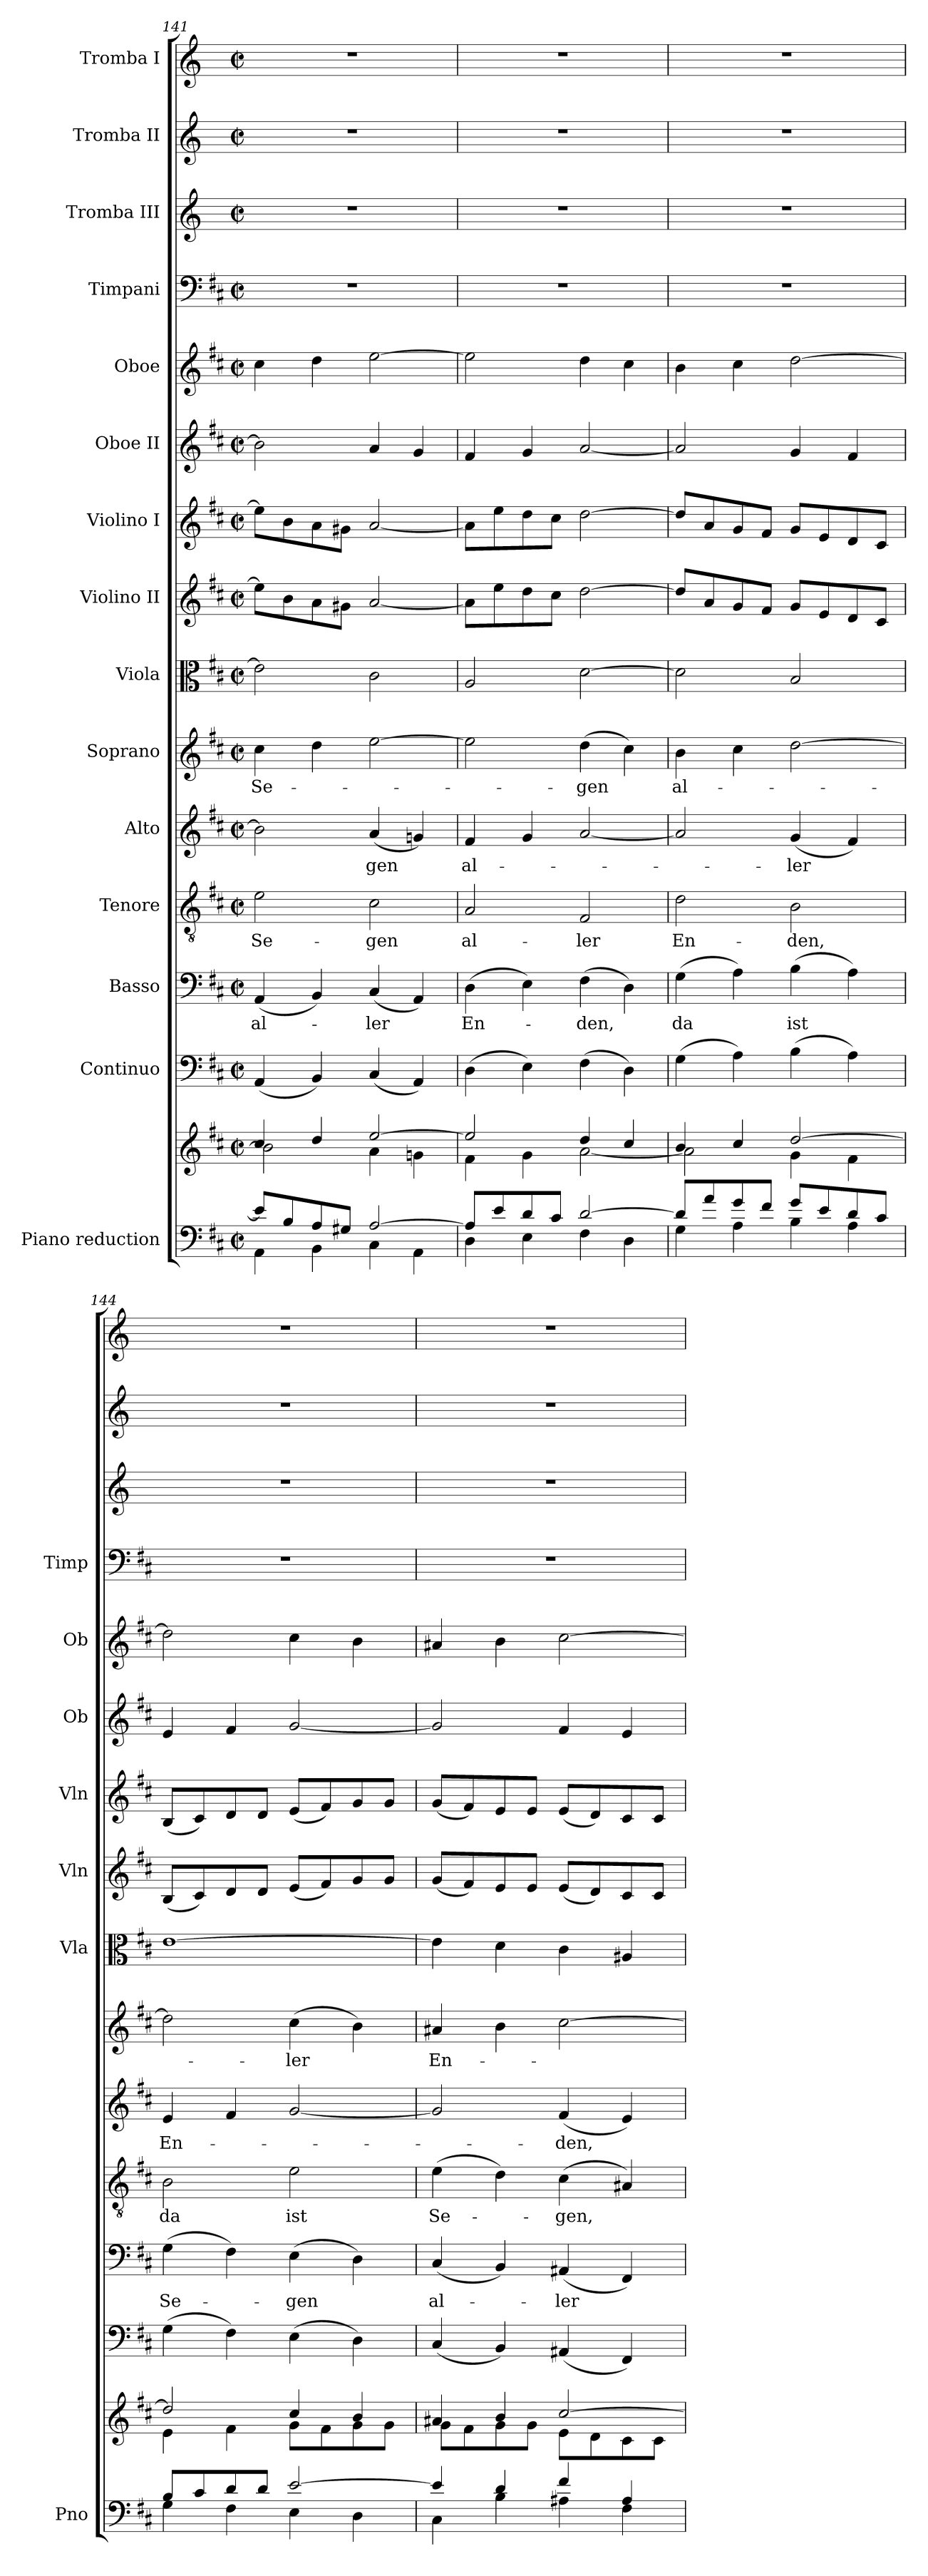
**kern	**kern	**kern	**kern	**text	**kern	**text	**kern	**text	**kern	**text	**kern	**kern	**kern	**kern	**kern	**kern	**kern	**kern	**kern
*part15	*part15	*part14	*part13	*part13	*part12	*part12	*part11	*part11	*part10	*part10	*part9	*part8	*part7	*part6	*part5	*part4	*part3	*part2	*part1
*staff16	*staff15	*staff14	*staff13	*staff13	*staff12	*staff12	*staff11	*staff11	*staff10	*staff10	*staff9	*staff8	*staff7	*staff6	*staff5	*staff4	*staff3	*staff2	*staff1
*I"Piano reduction	*	*I"Continuo	*I"Basso	*	*I"Tenore	*	*I"Alto	*	*I"Soprano	*	*I"Viola	*I"Violino II	*I"Violino I	*I"Oboe II	*I"Oboe	*I"Timpani	*I"Tromba III	*I"Tromba II	*I"Tromba I
*I'Pno	*	*	*	*	*	*	*	*	*	*	*I'Vla	*I'Vln	*I'Vln	*I'Ob	*I'Ob	*I'Timp	*	*	*
*clefF4	*clefG2	*clefF4	*clefF4	*	*clefGv2	*	*clefG2	*	*clefG2	*	*clefC3	*clefG2	*clefG2	*clefG2	*clefG2	*clefF4	*clefG2	*clefG2	*clefG2
*	*	*	*	*	*	*	*	*	*	*	*	*	*	*	*	*	*ITrd-1c-2	*ITrd-1c-2	*ITrd-1c-2
*k[f#c#]	*k[f#c#]	*k[f#c#]	*k[f#c#]	*	*k[f#c#]	*	*k[f#c#]	*	*k[f#c#]	*	*k[f#c#]	*k[f#c#]	*k[f#c#]	*k[f#c#]	*k[f#c#]	*k[f#c#]	*k[f#c#]	*k[f#c#]	*k[f#c#]
*M2/2	*M2/2	*M2/2	*M2/2	*	*M2/2	*	*M2/2	*	*M2/2	*	*M2/2	*M2/2	*M2/2	*M2/2	*M2/2	*M2/2	*M2/2	*M2/2	*M2/2
*met(c|)	*met(c|)	*met(c|)	*met(c|)	*	*met(c|)	*	*met(c|)	*	*met(c|)	*	*met(c|)	*met(c|)	*met(c|)	*met(c|)	*met(c|)	*met(c|)	*met(c|)	*met(c|)	*met(c|)
=141	=141	=141	=141	=141	=141	=141	=141	=141	=141	=141	=141	=141	=141	=141	=141	=141	=141	=141	=141
*^	*^	*	*	*	*	*	*	*	*	*	*	*	*	*	*	*	*	*	*
!	!	!	!	!	!	!LO:LY:b	!	!LO:LY:b	!	!	!	!LO:LY:b	!	!	!	!	!	!	!	!	!
8e/L]	4AA\	4cc#/	2b\]	(4AA/	(4AA/	al-	2e\	Se-	2b\]	.	4cc#\	Se-	2e\]	8ee\L]	8ee\L]	2b\]	4cc#\	1r	1r	1r	1r
8B/	.	.	.	.	.	.	.	.	.	.	.	.	.	8b\	8b\	.	.	.	.	.	.
8A/	4BB\	4dd/	.	4BB/)	4BB/)	.	.	.	.	.	4dd\	.	.	8a\	8a\	.	4dd\	.	.	.	.
8G#X/J	.	.	.	.	.	.	.	.	.	.	.	.	.	8g#X\J	8g#X\J	.	.	.	.	.	.
!	!	!	!	!	!	!LO:LY:b	!	!LO:LY:b	!	!LO:LY:b	!	!	!	!	!	!	!	!	!	!	!
[2A/	4C#\	[2ee/	4a\	(4C#/	(4C#/	-ler	2c#\	-gen	(4a/	-gen	[2ee\	.	2c#\	[2a/	[2a/	4a/	[2ee\	.	.	.	.
.	4AA\	.	4gn\	4AA/)	4AA/)	.	.	.	4gn/)	.	.	.	.	.	.	4g/	.	.	.	.	.
=142	=142	=142	=142	=142	=142	=142	=142	=142	=142	=142	=142	=142	=142	=142	=142	=142	=142	=142	=142	=142	=142
!	!	!	!	!	!	!LO:LY:b	!	!LO:LY:b	!	!LO:LY:b	!	!	!	!	!	!	!	!	!	!	!
8A/L]	4D\	2ee/]	4f#\	(4D\	(4D\	En-	2A/	al-	4f#/	al-	2ee\]	.	2A/	8a\L]	8a\L]	4f#/	2ee\]	1r	1r	1r	1r
8e/	.	.	.	.	.	.	.	.	.	.	.	.	.	8ee\	8ee\	.	.	.	.	.	.
8d/	4E\	.	4g\	4E\)	4E\)	.	.	.	4g/	.	.	.	.	8dd\	8dd\	4g/	.	.	.	.	.
8c#/J	.	.	.	.	.	.	.	.	.	.	.	.	.	8cc#\J	8cc#\J	.	.	.	.	.	.
!	!	!	!	!	!	!LO:LY:b	!	!LO:LY:b	!	!	!	!LO:LY:b	!	!	!	!	!	!	!	!	!
[2d/	4F#\	4dd/	[2a\	(4F#\	(4F#\	-den,	2F#/	-ler	[2a/	.	(4dd\	-gen	[2d\	[2dd\	[2dd\	[2a/	4dd\	.	.	.	.
.	4D\	4cc#/	.	4D\)	4D\)	.	.	.	.	.	4cc#\)	.	.	.	.	.	4cc#\	.	.	.	.
=143	=143	=143	=143	=143	=143	=143	=143	=143	=143	=143	=143	=143	=143	=143	=143	=143	=143	=143	=143	=143	=143
!	!	!	!	!	!	!LO:LY:b	!	!LO:LY:b	!	!	!	!LO:LY:b	!	!	!	!	!	!	!	!	!
8d/L]	4G\	4b/	2a\]	(4G\	(4G\	da	2d\	En-	2a/]	.	4b\	al-	2d\]	8dd/L]	8dd/L]	2a/]	4b\	1r	1r	1r	1r
8a/	.	.	.	.	.	.	.	.	.	.	.	.	.	8a/	8a/	.	.	.	.	.	.
8g/	4A\	4cc#/	.	4A\)	4A\)	.	.	.	.	.	4cc#\	.	.	8g/	8g/	.	4cc#\	.	.	.	.
8f#/J	.	.	.	.	.	.	.	.	.	.	.	.	.	8f#/J	8f#/J	.	.	.	.	.	.
!	!	!	!	!	!	!LO:LY:b	!	!LO:LY:b	!	!LO:LY:b	!	!	!	!	!	!	!	!	!	!	!
8g/L	4B\	[2dd/	4g\	(4B\	(4B\	ist	2B\	-den,	(4g/	-ler	[2dd\	.	2B/	8g/L	8g/L	4g/	[2dd\	.	.	.	.
8e/	.	.	.	.	.	.	.	.	.	.	.	.	.	8e/	8e/	.	.	.	.	.	.
8d/	4A\	.	4f#\	4A\)	4A\)	.	.	.	4f#/)	.	.	.	.	8d/	8d/	4f#/	.	.	.	.	.
8c#/J	.	.	.	.	.	.	.	.	.	.	.	.	.	8c#/J	8c#/J	.	.	.	.	.	.
=144	=144	=144	=144	=144	=144	=144	=144	=144	=144	=144	=144	=144	=144	=144	=144	=144	=144	=144	=144	=144	=144
!	!	!	!	!	!	!LO:LY:b	!	!LO:LY:b	!	!LO:LY:b	!	!	!	!	!	!	!	!	!	!	!
8B/L	4G\	2dd/]	4e\	(4G\	(4G\	Se-	2B\	da	4e/	En-	2dd\]	.	[1e	(8B/L	(8B/L	4e/	2dd\]	1r	1r	1r	1r
8c#/	.	.	.	.	.	.	.	.	.	.	.	.	.	8c#/)	8c#/)	.	.	.	.	.	.
8d/	4F#\	.	4f#\	4F#\)	4F#\)	.	.	.	4f#/	.	.	.	.	8d/	8d/	4f#/	.	.	.	.	.
8d/J	.	.	.	.	.	.	.	.	.	.	.	.	.	8d/J	8d/J	.	.	.	.	.	.
!	!	!	!	!	!	!LO:LY:b	!	!LO:LY:b	!	!	!	!LO:LY:b	!	!	!	!	!	!	!	!	!
[2e/	4E\	4cc#/	8g\L	(4E\	(4E\	-gen	2e\	ist	[2g/	.	(4cc#\	-ler	.	(8e/L	(8e/L	[2g/	4cc#\	.	.	.	.
.	.	.	8f#\	.	.	.	.	.	.	.	.	.	.	8f#/)	8f#/)	.	.	.	.	.	.
.	4D\	4b/	8g\	4D\)	4D\)	.	.	.	.	.	4b\)	.	.	8g/	8g/	.	4b\	.	.	.	.
.	.	.	8g\J	.	.	.	.	.	.	.	.	.	.	8g/J	8g/J	.	.	.	.	.	.
!!LO:PB:g=z
=145	=145	=145	=145	=145	=145	=145	=145	=145	=145	=145	=145	=145	=145	=145	=145	=145	=145	=145	=145	=145	=145
!	!	!	!	!	!	!LO:LY:b	!	!LO:LY:b	!	!	!	!LO:LY:b	!	!	!	!	!	!	!	!	!
4e/]	4C#\	4a#X/	8g\L	(4C#/	(4C#/	al-	(4e\	Se-	2g/]	.	4a#X/	En-	4e\]	(8g/L	(8g/L	2g/]	4a#X/	1r	1r	1r	1r
.	.	.	8f#\	.	.	.	.	.	.	.	.	.	.	8f#/)	8f#/)	.	.	.	.	.	.
4d/	4B\	4b/	8g\	4BB/)	4BB/)	.	4d\)	.	.	.	4b\	.	4d\	8e/	8e/	.	4b\	.	.	.	.
.	.	.	8g\J	.	.	.	.	.	.	.	.	.	.	8e/J	8e/J	.	.	.	.	.	.
!	!	!	!	!	!	!LO:LY:b	!	!LO:LY:b	!	!LO:LY:b	!	!	!	!	!	!	!	!	!	!	!
4f#/	4A#X\	[2cc#/	8e\L	(4AA#X/	(4AA#X/	-ler	(4c#\	-gen,	(4f#/	-den,	[2cc#\	.	4c#\	(8e/L	(8e/L	4f#/	[2cc#\	.	.	.	.
.	.	.	8d\	.	.	.	.	.	.	.	.	.	.	8d/)	8d/)	.	.	.	.	.	.
4A#/	4F#\	.	8c#\	4FF#/)	4FF#/)	.	4A#X/)	.	4e/)	.	.	.	4A#X/	8c#/	8c#/	4e/	.	.	.	.	.
.	.	.	8c#\J	.	.	.	.	.	.	.	.	.	.	8c#/J	8c#/J	.	.	.	.	.	.
*v	*v	*	*	*	*	*	*	*	*	*	*	*	*	*	*	*	*	*	*	*	*
*	*v	*v	*	*	*	*	*	*	*	*	*	*	*	*	*	*	*	*	*	*
=	=	=	=	=	=	=	=	=	=	=	=	=	=	=	=	=	=	=	=
*-	*-	*-	*-	*-	*-	*-	*-	*-	*-	*-	*-	*-	*-	*-	*-	*-	*-	*-	*-
